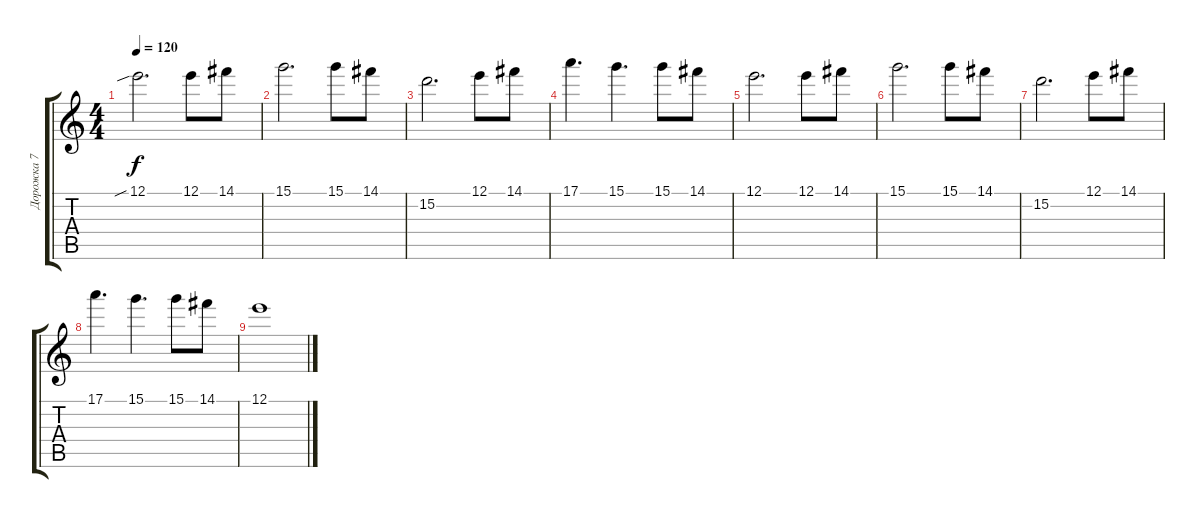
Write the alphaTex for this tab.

\track ("Дорожка 7" "Дорожка 7") {instrument overdrivenguitar}
\staff {score tabs}
\tuning (E4 B3 G3 D3 A2 E2) {hide}
\ts (4 4)
\tempo 120
\clef g2
\ks c
12.1{sib}.2{d dy f} 12.1.8 14.1.8 |
15.1.2{d} 15.1.8 14.1.8 |
15.2.2{d} 12.1.8 14.1.8 |
17.1.4{d} 15.1.4{d} 15.1.8 14.1.8 |
12.1.2{d} 12.1.8 14.1.8 |
15.1.2{d} 15.1.8 14.1.8 |
15.2.2{d} 12.1.8 14.1.8 |
17.1.4{d} 15.1.4{d} 15.1.8 14.1.8 |
12.1.1
